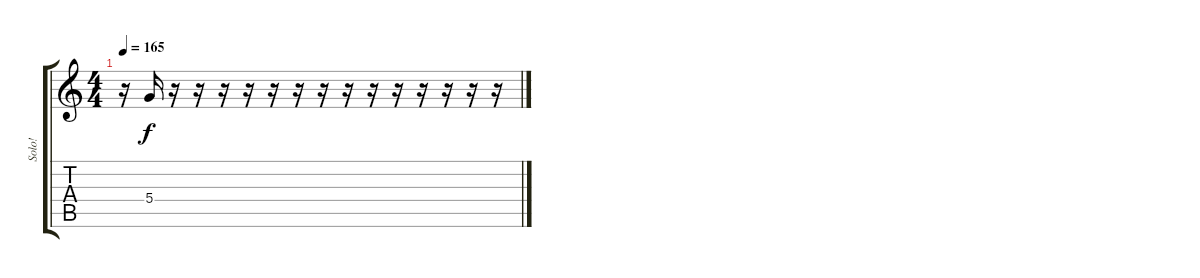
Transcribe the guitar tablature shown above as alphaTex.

\track ("Solo!" "Solo!") {instrument distortionguitar}
\staff {score tabs}
\tuning (E4 B3 G3 D3 A2 E2) {hide}
\ts (4 4)
\tempo 165
\clef g2
\ks c
r.16{dy f} 5.4{t}.16 r.16 r.16 r.16 r.16 r.16 r.16 r.16 r.16 r.16 r.16 r.16 r.16 r.16 r.16
